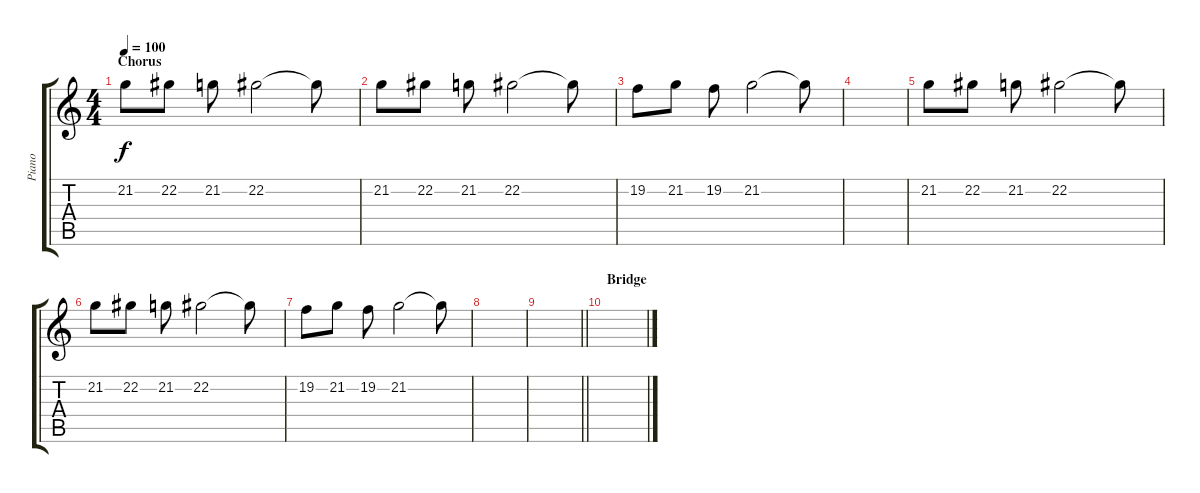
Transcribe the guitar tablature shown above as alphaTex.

\track ("Piano" "Piano") {instrument acousticgrandpiano}
\staff {score tabs}
\tuning (Eb4 Bb3 Gb3 Db3 Ab2 Db2) {hide}
\ts (4 4)
\section ("" "Chorus")
\tempo 100
\clef g2
\ks c
21.2.8{dy f} 22.2.8 21.2.8 22.2.2 22.2{t}.8 |
21.2.8 22.2.8 21.2.8 22.2.2 22.2{t}.8 |
19.2.8 21.2.8 19.2.8 21.2.2 21.2{t}.8 |
|
21.2.8 22.2.8 21.2.8 22.2.2 22.2{t}.8 |
21.2.8 22.2.8 21.2.8 22.2.2 22.2{t}.8 |
19.2.8 21.2.8 19.2.8 21.2.2 21.2{t}.8 |
|
\barLineRight lightlight
|
\section ("" "Bridge")
